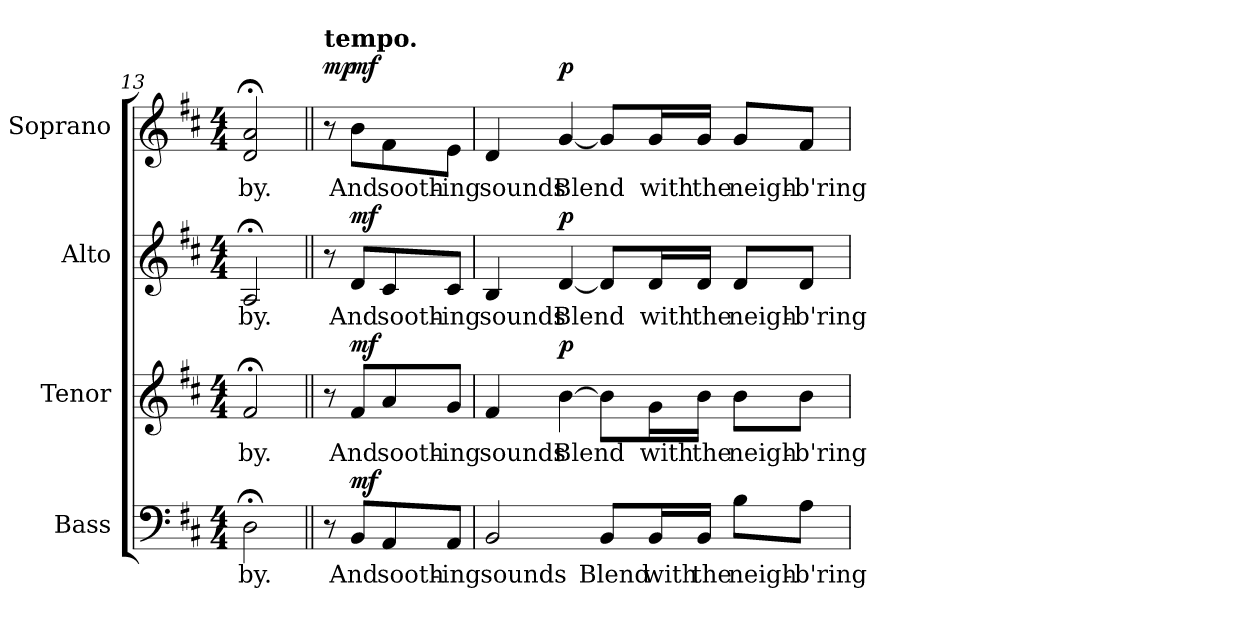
**kern	**text	**dynam	**kern	**text	**dynam	**kern	**text	**dynam	**kern	**text	**dynam
*part4	*part4	*part4	*part3	*part3	*part3	*part2	*part2	*part2	*part1	*part1	*part1
*staff4	*staff4	*staff4	*staff3	*staff3	*staff3	*staff2	*staff2	*staff2	*staff1	*staff1	*staff1
*I"Bass	*	*	*I"Tenor	*	*	*I"Alto	*	*	*I"Soprano	*	*
*I'B	*	*	*I'T	*	*	*I'A	*	*	*I'S	*	*
*clefF4	*	*	*clefG2	*	*	*clefG2	*	*	*clefG2	*	*
*	*	*	*ITrd7c12	*	*	*	*	*	*	*	*
*k[f#c#]	*	*	*k[f#c#]	*	*	*k[f#c#]	*	*	*k[f#c#]	*	*
*D:	*	*	*D:	*	*	*D:	*	*	*D:	*	*
*M4/4	*	*	*M4/4	*	*	*M4/4	*	*	*M4/4	*	*
=13	=13	=13	=13	=13	=13	=13	=13	=13	=13	=13	=13
!	!LO:LY:b	!	!	!LO:LY:b	!	!	!LO:LY:b	!	!	!LO:LY:b	!
2D;<\	by.	.	2F#;</	by.	.	2A;</	by.	.	2d/;< 2a/;<	by.	.
!!LO:LB:g=z
=14||	=14||	=14||	=14||	=14||	=14||	=14||	=14||	=14||	=14||	=14||	=14||
!	!	!	!	!	!	!	!	!	!LO:TX:a:B:t=tempo.	!	!
!	!	!	!	!	!	!	!	!	!	!	!LO:DY:b
8r	.	.	8r	.	.	8r	.	.	8r	.	mp
!	!LO:LY:b	!LO:DY:b	!	!LO:LY:b	!LO:DY:b	!	!LO:LY:b	!LO:DY:b	!	!LO:LY:b	!LO:DY:b
8BB/L	And	mf	8F#/L	And	mf	8d/L	And	mf	8b\L	And	mf
!	!LO:LY:b	!	!	!LO:LY:b	!	!	!LO:LY:b	!	!	!LO:LY:b	!
8AA/	sooth-	.	8A/	sooth-	.	8c#/	sooth-	.	8f#\	sooth-	.
!	!LO:LY:b	!	!	!LO:LY:b	!	!	!LO:LY:b	!	!	!LO:LY:b	!
8AA/J	-ing	.	8G/J	-ing	.	8c#/J	-ing	.	8e\J	-ing	.
=15	=15	=15	=15	=15	=15	=15	=15	=15	=15	=15	=15
!	!LO:LY:b	!	!	!LO:LY:b	!	!	!LO:LY:b	!	!	!LO:LY:b	!
2BB/	sounds	.	4F#/	sounds	.	4B/	sounds	.	4d/	sounds	.
!	!	!	!	!LO:LY:b	!LO:DY:b	!	!LO:LY:b	!LO:DY:b	!	!LO:LY:b	!LO:DY:b
.	.	.	[4B\	Blend	p	[4d/	Blend	p	[4g/	Blend	p
!	!LO:LY:b	!	!	!	!	!	!	!	!	!	!
8BB/L	Blend	.	8B\L]	.	.	8d/L]	.	.	8g/L]	.	.
!	!LO:LY:b	!	!	!LO:LY:b	!	!	!LO:LY:b	!	!	!LO:LY:b	!
16BB/L	with	.	16G\L	with	.	16d/L	with	.	16g/L	with	.
!	!LO:LY:b	!	!	!LO:LY:b	!	!	!LO:LY:b	!	!	!LO:LY:b	!
16BB/JJ	the	.	16B\JJ	the	.	16d/JJ	the	.	16g/JJ	the	.
!	!LO:LY:b	!	!	!LO:LY:b	!	!	!LO:LY:b	!	!	!LO:LY:b	!
8B\L	neigh-	.	8B\L	neigh-	.	8d/L	neigh-	.	8g/L	neigh-	.
!	!LO:LY:b	!	!	!LO:LY:b	!	!	!LO:LY:b	!	!	!LO:LY:b	!
8A\J	-b'ring	.	8B\J	-b'ring	.	8d/J	-b'ring	.	8f#/J	-b'ring	.
=	=	=	=	=	=	=	=	=	=	=	=
*-	*-	*-	*-	*-	*-	*-	*-	*-	*-	*-	*-
